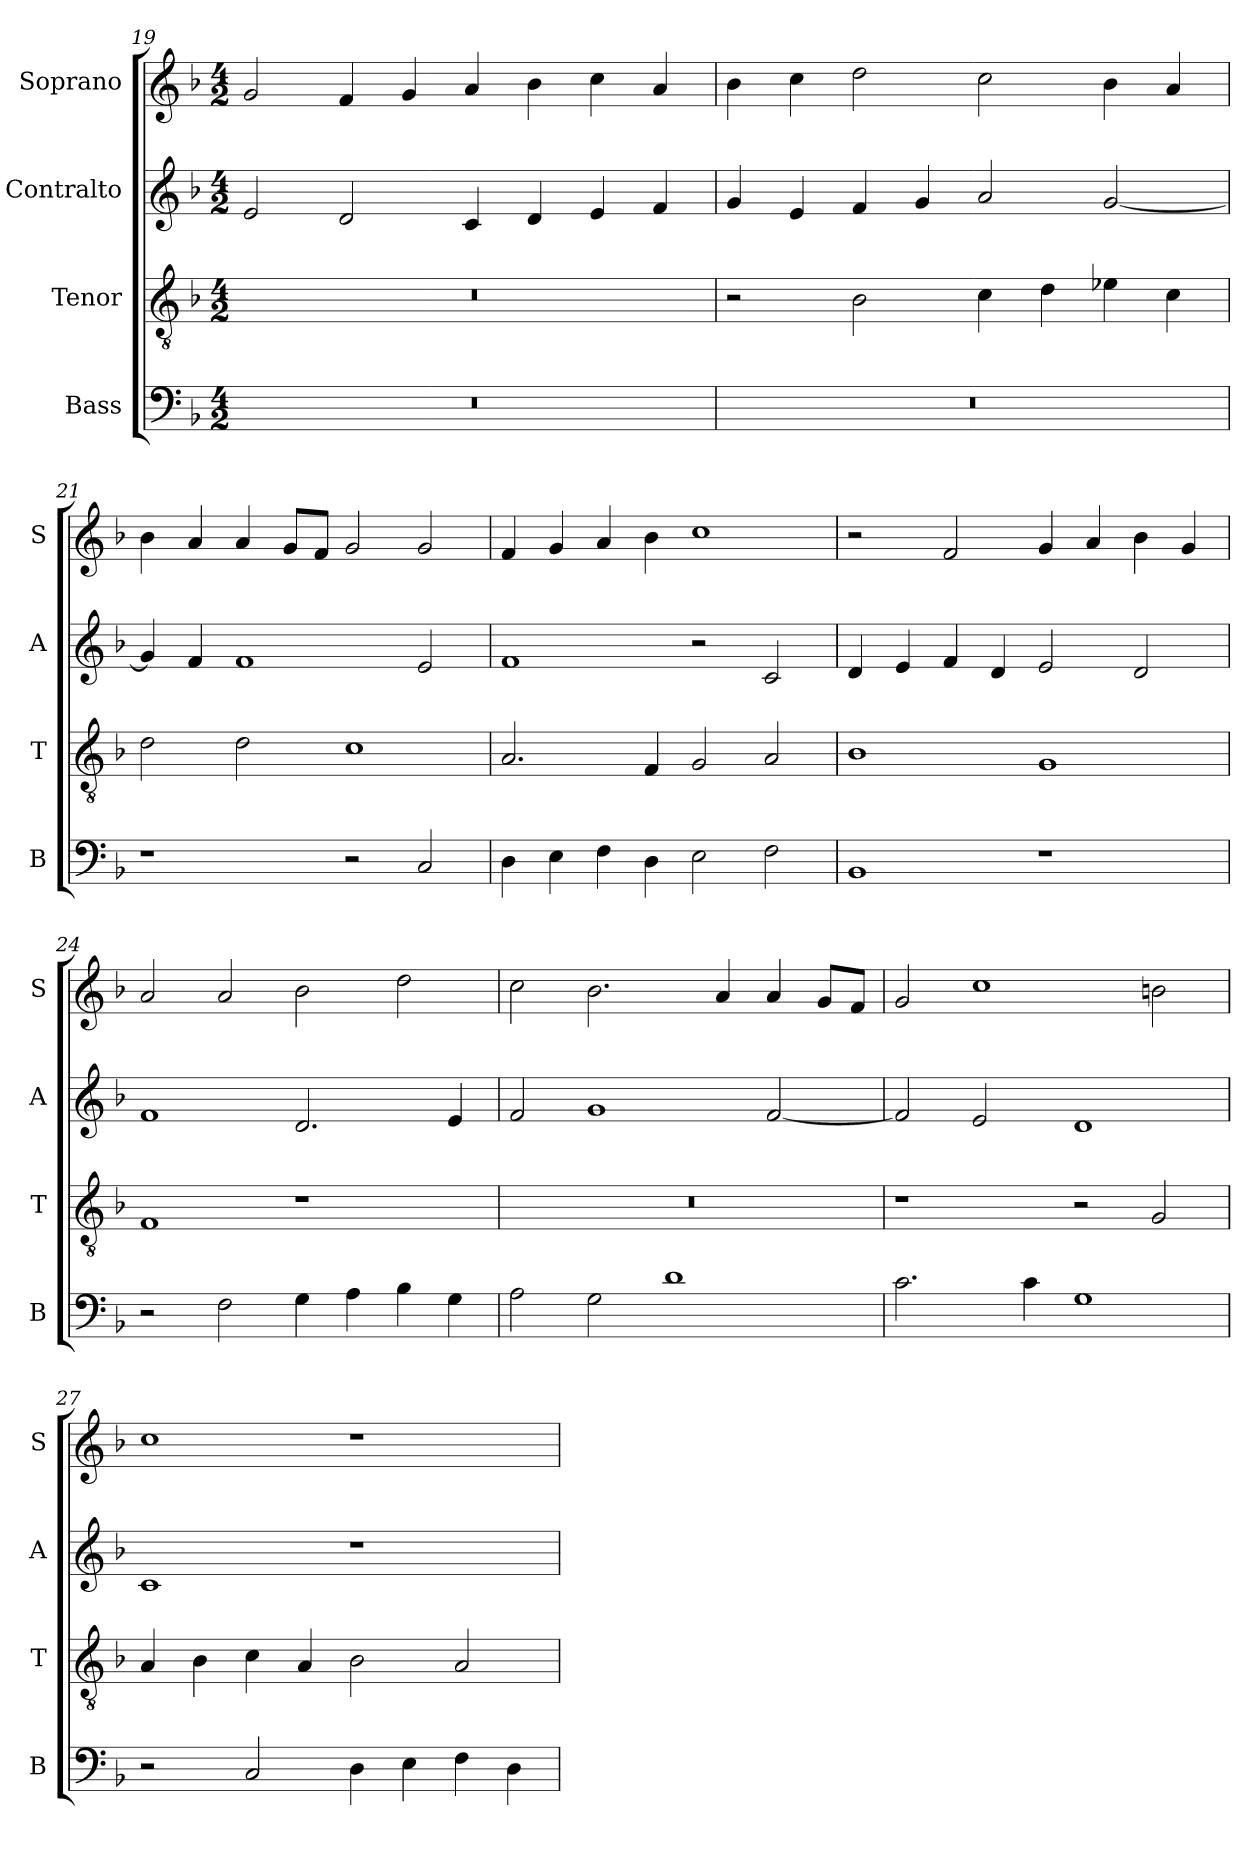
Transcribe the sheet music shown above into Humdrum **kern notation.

**kern	**kern	**kern	**kern
*part4	*part3	*part2	*part1
*staff4	*staff3	*staff2	*staff1
*I"Bass	*I"Tenor	*I"Contralto	*I"Soprano
*I'B	*I'T	*I'A	*I'S
*clefF4	*clefGv2	*clefG2	*clefG2
*k[b-]	*k[b-]	*k[b-]	*k[b-]
*F:ion	*F:ion	*F:ion	*F:ion
*M4/2	*M4/2	*M4/2	*M4/2
=19	=19	=19	=19
0r	0r	2e	2g
.	.	2d	4f
.	.	.	4g
.	.	4c	4a
.	.	4d	4b-
.	.	4e	4cc
.	.	4f	4a
=20	=20	=20	=20
0r	2r	4g	4b-
.	.	4e	4cc
.	2B-	4f	2dd
.	.	4g	.
.	4c	2a	2cc
.	4d	.	.
.	4e-X	[2g	4b-
.	4c	.	4a
=21	=21	=21	=21
1r	2d	4g]	4b-
.	.	4f	4a
.	2d	1f	4a
.	.	.	8g/L
.	.	.	8f/J
2r	1c	.	2g
2C	.	2e	2g
=22	=22	=22	=22
4D	2.A	1f	4f
4E	.	.	4g
4F	.	.	4a
4D	4F	.	4b-
2E	2G	2r	1cc
2F	2A	2c	.
=23	=23	=23	=23
1BB-	1B-	4d	2r
.	.	4e	.
.	.	4f	2f
.	.	4d	.
1r	1G	2e	4g
.	.	.	4a
.	.	2d	4b-
.	.	.	4g
=24	=24	=24	=24
2r	1F	1f	2a
2F	.	.	2a
4G	1r	2.d	2b-
4A	.	.	.
4B-	.	.	2dd
4G	.	4e	.
=25	=25	=25	=25
2A	0r	2f	2cc
2G	.	1g	2.b-
1d	.	.	.
.	.	.	4a
.	.	[2f	4a
.	.	.	8g/L
.	.	.	8f/J
=26	=26	=26	=26
2.c	1r	2f]	2g
.	.	2e	1cc
4c	.	.	.
1G	2r	1d	.
.	2G	.	2bn
=27	=27	=27	=27
2r	4A	1c	1cc
.	4B-	.	.
2C	4c	.	.
.	4A	.	.
4D	2B-	1r	1r
4E	.	.	.
4F	2A	.	.
4D	.	.	.
=	=	=	=
*-	*-	*-	*-
